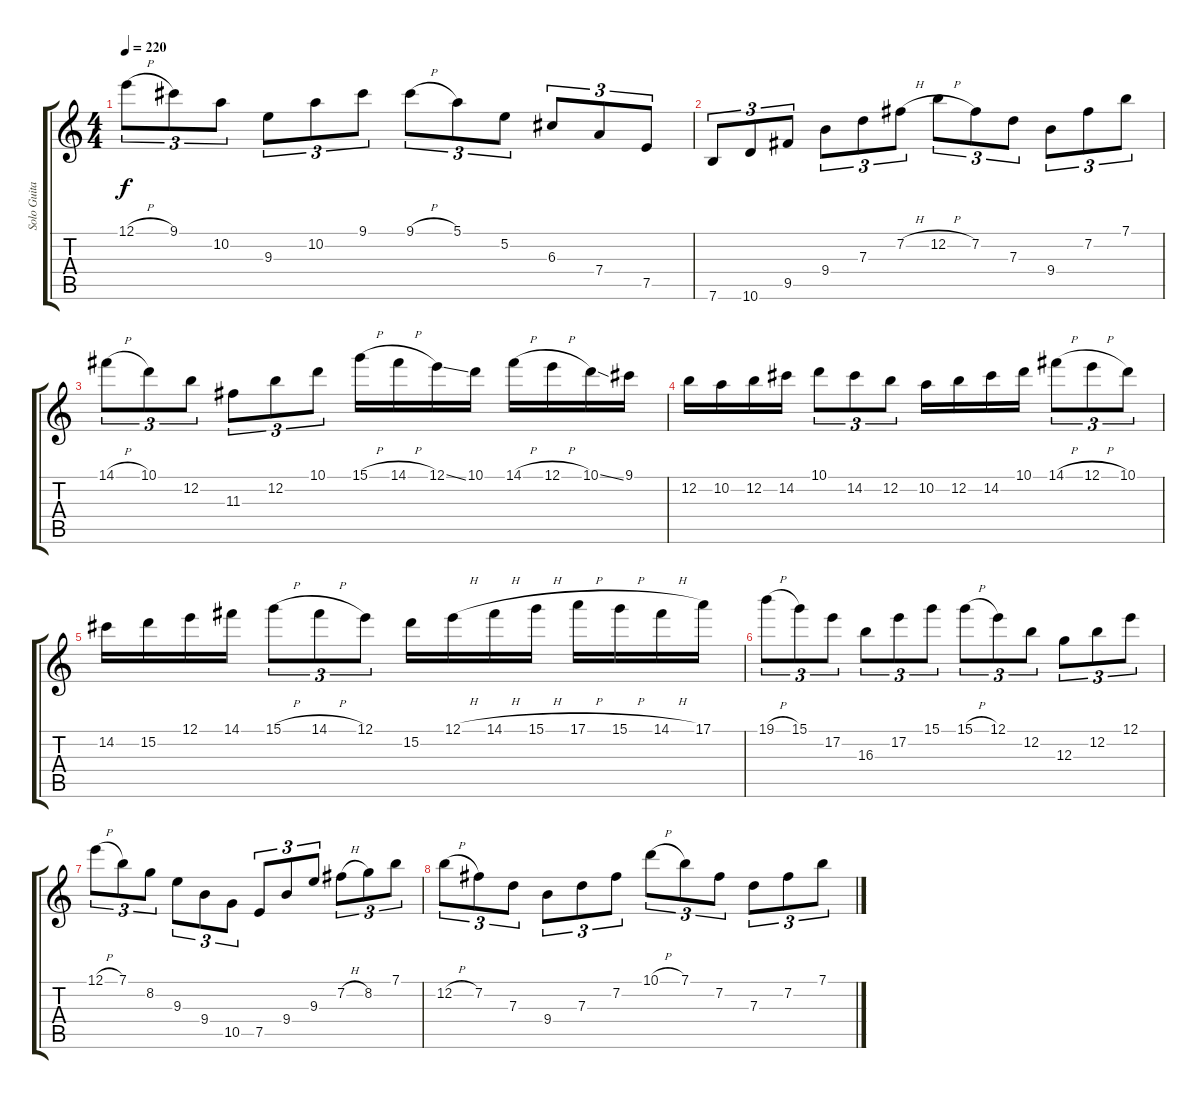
\track ("Solo Guitar" "Solo Guita") {instrument distortionguitar}
\staff {score tabs}
\tuning (E4 B3 G3 D3 A2 E2) {hide}
\ts (4 4)
\tempo 220
\clef g2
\ks c
12.1{h}.8{tu (3 2) dy f} 9.1.8{tu (3 2)} 10.2.8{tu (3 2)} 9.3.8{tu (3 2)} 10.2.8{tu (3 2)} 9.1.8{tu (3 2)} 9.1{h}.8{tu (3 2)} 5.1.8{tu (3 2)} 5.2.8{tu (3 2)} 6.3.8{tu (3 2)} 7.4.8{tu (3 2)} 7.5.8{tu (3 2)} |
7.6.8{tu (3 2)} 10.6.8{tu (3 2)} 9.5.8{tu (3 2)} 9.4.8{tu (3 2)} 7.3.8{tu (3 2)} 7.2{h}.8{tu (3 2)} 12.2{h}.8{tu (3 2)} 7.2.8{tu (3 2)} 7.3.8{tu (3 2)} 9.4.8{tu (3 2)} 7.2.8{tu (3 2)} 7.1.8{tu (3 2)} |
14.1{h}.8{tu (3 2)} 10.1.8{tu (3 2)} 12.2.8{tu (3 2)} 11.3.8{tu (3 2)} 12.2.8{tu (3 2)} 10.1.8{tu (3 2)} 15.1{h}.16 14.1{h}.16 12.1{ss}.16 10.1.16 14.1{h}.16 12.1{h}.16 10.1{ss}.16 9.1.16 |
12.2.16 10.2.16 12.2.16 14.2.16 10.1.8{tu (3 2)} 14.2.8{tu (3 2)} 12.2.8{tu (3 2)} 10.2.16 12.2.16 14.2.16 10.1.16 14.1{h}.8{tu (3 2)} 12.1{h}.8{tu (3 2)} 10.1.8{tu (3 2)} |
14.2.16 15.2.16 12.1.16 14.1.16 15.1{h}.8{tu (3 2)} 14.1{h}.8{tu (3 2)} 12.1.8{tu (3 2)} 15.2.16 12.1{h}.16 14.1{h}.16 15.1{h}.16 17.1{h}.16 15.1{h}.16 14.1{h}.16 17.1.16 |
19.1{h}.8{tu (3 2)} 15.1.8{tu (3 2)} 17.2.8{tu (3 2)} 16.3.8{tu (3 2)} 17.2.8{tu (3 2)} 15.1.8{tu (3 2)} 15.1{h}.8{tu (3 2)} 12.1.8{tu (3 2)} 12.2.8{tu (3 2)} 12.3.8{tu (3 2)} 12.2.8{tu (3 2)} 12.1.8{tu (3 2)} |
12.1{h}.8{tu (3 2)} 7.1.8{tu (3 2)} 8.2.8{tu (3 2)} 9.3.8{tu (3 2)} 9.4.8{tu (3 2)} 10.5.8{tu (3 2)} 7.5.8{tu (3 2)} 9.4.8{tu (3 2)} 9.3.8{tu (3 2)} 7.2{h}.8{tu (3 2)} 8.2.8{tu (3 2)} 7.1.8{tu (3 2)} |
12.2{h}.8{tu (3 2)} 7.2.8{tu (3 2)} 7.3.8{tu (3 2)} 9.4.8{tu (3 2)} 7.3.8{tu (3 2)} 7.2.8{tu (3 2)} 10.1{h}.8{tu (3 2)} 7.1.8{tu (3 2)} 7.2.8{tu (3 2)} 7.3.8{tu (3 2)} 7.2.8{tu (3 2)} 7.1.8{tu (3 2)}
